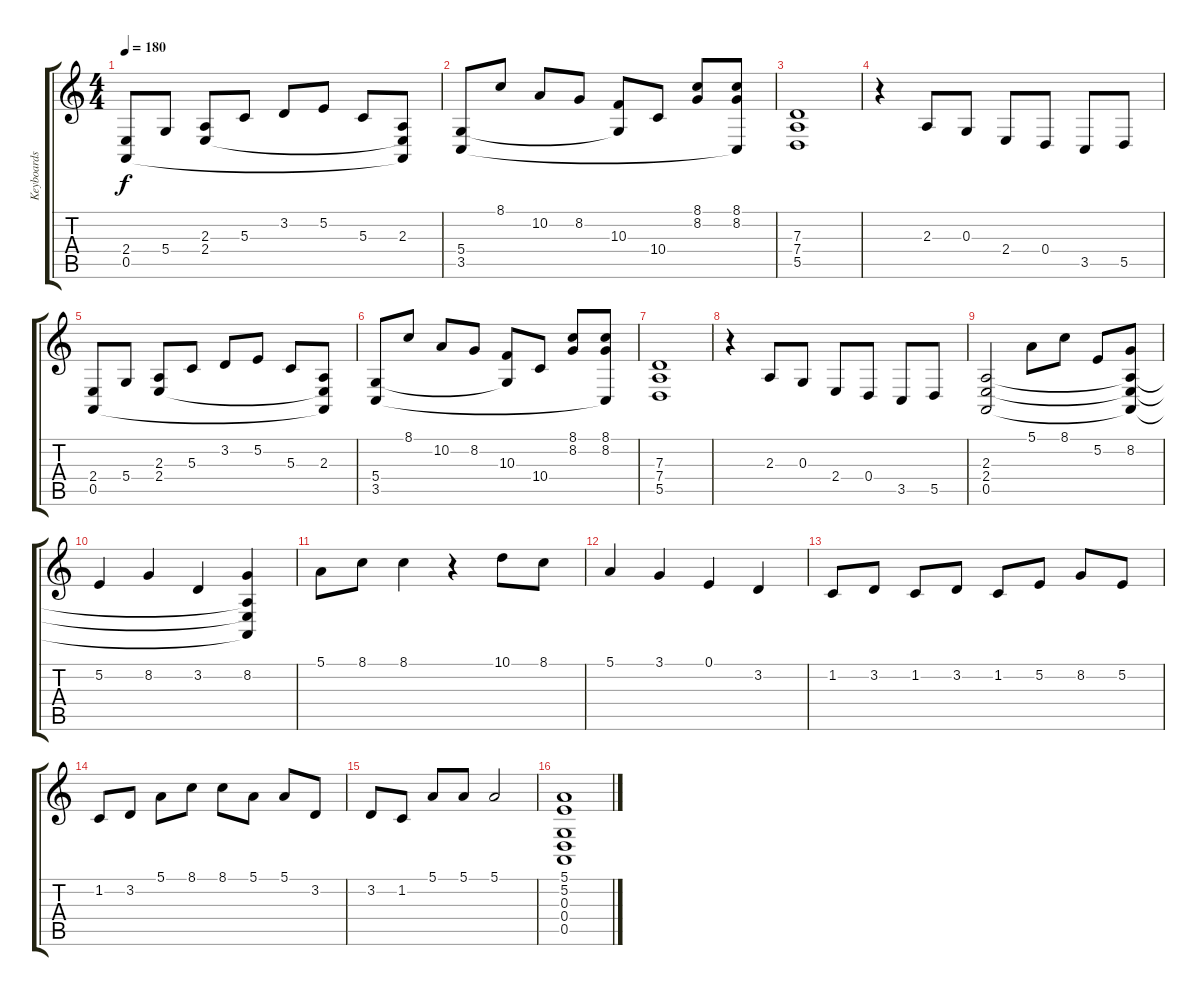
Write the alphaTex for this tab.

\track ("Keyboards" "Keyboards") {instrument drawbarorgan}
\staff {score tabs}
\tuning (E4 B3 G3 D3 A2 E2) {hide}
\ts (4 4)
\tempo 180
\clef g2
\ks c
(2.4 0.5).8{dy f} 5.4.8 (2.3 2.4).8 5.3.8 3.2.8 5.2.8 5.3.8 (2.3 2.4{t} 0.5{t}).8 |
(5.4 3.5).8 8.1.8 10.2.8 8.2.8 (10.3 5.4{t}).8 10.4.8 (8.1 8.2).8 (8.1 8.2 3.5{t}).8 |
(7.3 7.4 5.5).1 |
r.4 2.3.8 0.3.8 2.4.8 0.4.8 3.5.8 5.5.8 |
(2.4 0.5).8 5.4.8 (2.3 2.4).8 5.3.8 3.2.8 5.2.8 5.3.8 (2.3 2.4{t} 0.5{t}).8 |
(5.4 3.5).8 8.1.8 10.2.8 8.2.8 (10.3 5.4{t}).8 10.4.8 (8.1 8.2).8 (8.1 8.2 3.5{t}).8 |
(7.3 7.4 5.5).1 |
r.4 2.3.8 0.3.8 2.4.8 0.4.8 3.5.8 5.5.8 |
(2.3 2.4 0.5).2 5.1.8 8.1.8 5.2.8 (8.2 2.3{t} 2.4{t} 0.5{t}).8 |
5.2.4 8.2.4 3.2.4 (8.2 2.3{t} 2.4{t} 0.5{t}).4 |
5.1.8 8.1.8 8.1.4 r.4 10.1.8 8.1.8 |
5.1.4 3.1.4 0.1.4 3.2.4 |
1.2.8 3.2.8 1.2.8 3.2.8 1.2.8 5.2.8 8.2.8 5.2.8 |
1.2.8 3.2.8 5.1.8 8.1.8 8.1.8 5.1.8 5.1.8 3.2.8 |
3.2.8 1.2.8 5.1.8 5.1.8 5.1.2 |
(5.1 5.2 0.3 0.4 0.5).1
